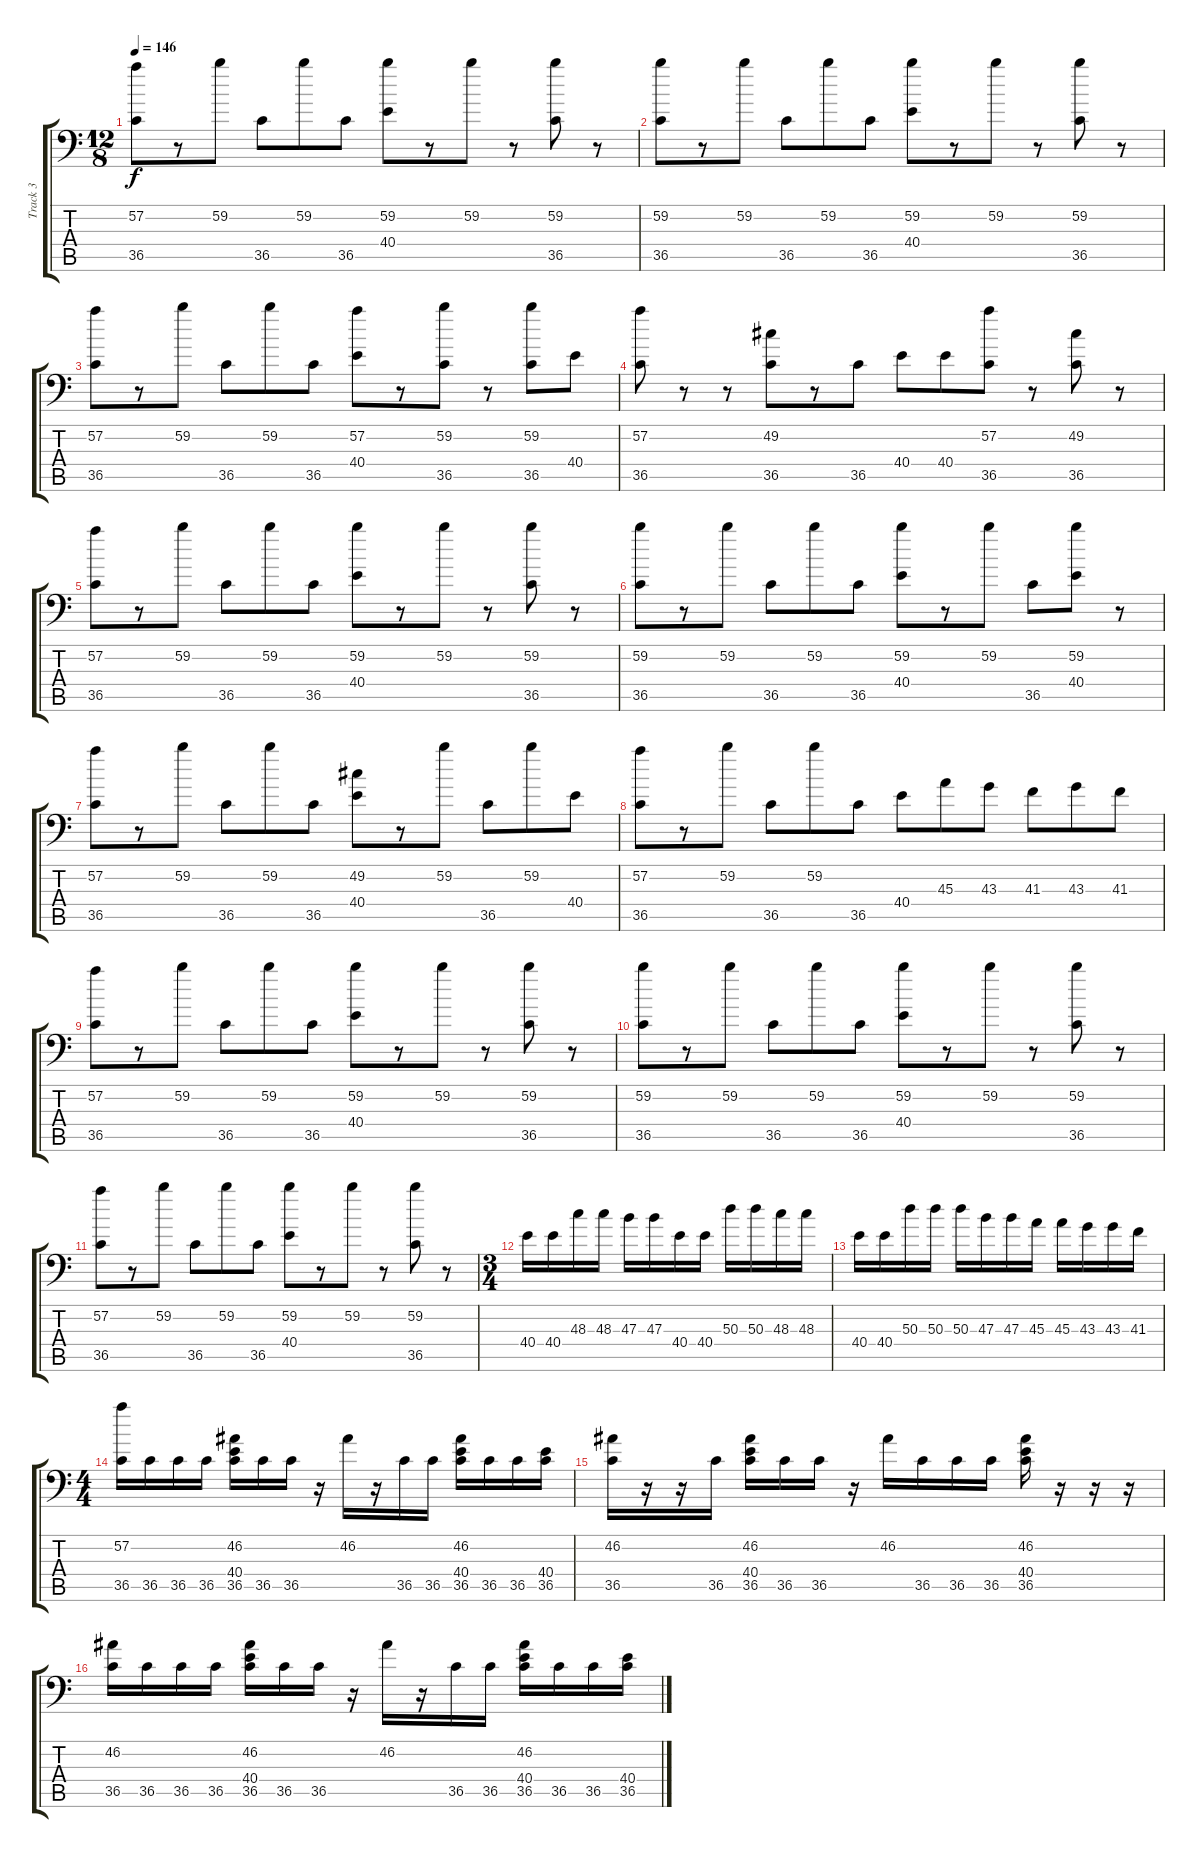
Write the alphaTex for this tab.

\track ("Track 3" "Track 3") {instrument acousticgrandpiano}
\staff {score tabs}
\tuning (C-1 C-1 C-1 C-1 C-1 C-1) {hide}
\ts (12 8)
\tempo 146
\clef f4
\ks c
(57.2 36.5).8{dy f} r.8 59.2.8 36.5.8 59.2.8 36.5.8 (59.2 40.4).8 r.8 59.2.8 r.8 (59.2 36.5).8 r.8 |
(59.2 36.5).8 r.8 59.2.8 36.5.8 59.2.8 36.5.8 (59.2 40.4).8 r.8 59.2.8 r.8 (59.2 36.5).8 r.8 |
(57.2 36.5).8 r.8 59.2.8 36.5.8 59.2.8 36.5.8 (57.2 40.4).8 r.8 (59.2 36.5).8 r.8 (59.2 36.5).8 40.4.8 |
(57.2 36.5).8 r.8 r.8 (49.2 36.5).8 r.8 36.5.8 40.4.8 40.4.8 (57.2 36.5).8 r.8 (49.2 36.5).8 r.8 |
(57.2 36.5).8 r.8 59.2.8 36.5.8 59.2.8 36.5.8 (59.2 40.4).8 r.8 59.2.8 r.8 (59.2 36.5).8 r.8 |
(59.2 36.5).8 r.8 59.2.8 36.5.8 59.2.8 36.5.8 (59.2 40.4).8 r.8 59.2.8 36.5.8 (59.2 40.4).8 r.8 |
(57.2 36.5).8 r.8 59.2.8 36.5.8 59.2.8 36.5.8 (49.2 40.4).8 r.8 59.2.8 36.5.8 59.2.8 40.4.8 |
(57.2 36.5).8 r.8 59.2.8 36.5.8 59.2.8 36.5.8 40.4.8 45.3.8 43.3.8 41.3.8 43.3.8 41.3.8 |
(57.2 36.5).8 r.8 59.2.8 36.5.8 59.2.8 36.5.8 (59.2 40.4).8 r.8 59.2.8 r.8 (59.2 36.5).8 r.8 |
(59.2 36.5).8 r.8 59.2.8 36.5.8 59.2.8 36.5.8 (59.2 40.4).8 r.8 59.2.8 r.8 (59.2 36.5).8 r.8 |
(57.2 36.5).8 r.8 59.2.8 36.5.8 59.2.8 36.5.8 (59.2 40.4).8 r.8 59.2.8 r.8 (59.2 36.5).8 r.8 |
\ts (3 4)
40.4.16 40.4.16 48.3.16 48.3.16 47.3.16 47.3.16 40.4.16 40.4.16 50.3.16 50.3.16 48.3.16 48.3.16 |
40.4.16 40.4.16 50.3.16 50.3.16 50.3.16 47.3.16 47.3.16 45.3.16 45.3.16 43.3.16 43.3.16 41.3.16 |
\ts (4 4)
(57.2 36.5).16 36.5.16 36.5.16 36.5.16 (46.2 40.4 36.5).16 36.5.16 36.5.16 r.16 46.2.16 r.16 36.5.16 36.5.16 (46.2 40.4 36.5).16 36.5.16 36.5.16 (40.4 36.5).16 |
(46.2 36.5).16 r.16 r.16 36.5.16 (46.2 40.4 36.5).16 36.5.16 36.5.16 r.16 46.2.16 36.5.16 36.5.16 36.5.16 (46.2 40.4 36.5).16 r.16 r.16 r.16 |
(46.2 36.5).16 36.5.16 36.5.16 36.5.16 (46.2 40.4 36.5).16 36.5.16 36.5.16 r.16 46.2.16 r.16 36.5.16 36.5.16 (46.2 40.4 36.5).16 36.5.16 36.5.16 (40.4 36.5).16
